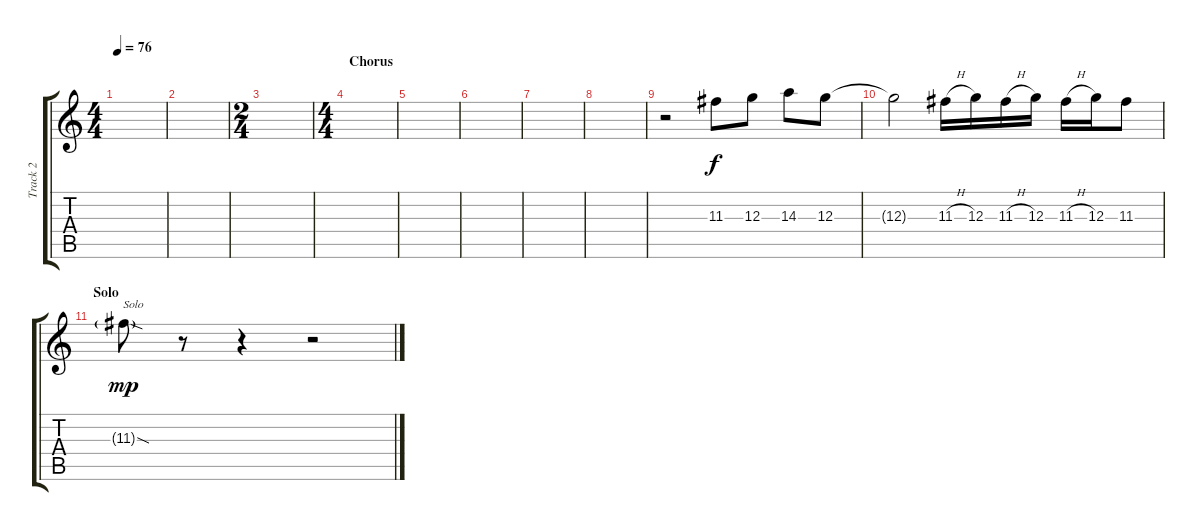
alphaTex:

\track ("Track 2" "Track 2") {instrument distortionguitar}
\staff {score tabs}
\tuning (E4 B3 G3 D3 A2 E2) {hide}
\ts (4 4)
\tempo 76
\clef g2
\ks c
|
|
\ts (2 4)
|
\ts (4 4)
\section ("" "Chorus")
|
|
|
|
|
r.2 11.3.8{dy f} 12.3.8 14.3.8 12.3.8 |
12.3{t}.2 11.3{h}.16 12.3.16 11.3{h}.16 12.3.16 11.3{h}.16 12.3.16 11.3.8 |
\section ("" "Solo")
11.3{sod g}.8{txt "Solo" dy mp} r.8 r.4 r.2
